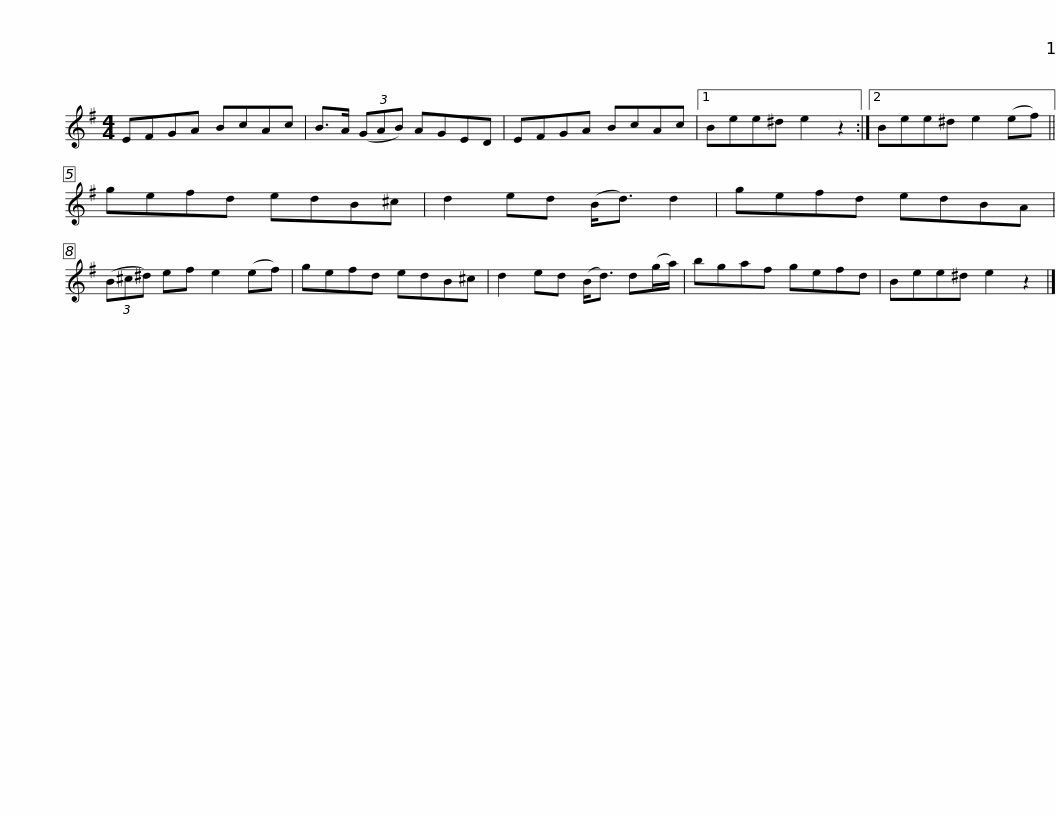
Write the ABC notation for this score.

X:1
L:1/8
M:4/4
I:linebreak $
K:Emin
V:1 treble
V:1
 EFGA BcAc | B>A (3(GAB) AGED | EFGA BcAc |1 Bee^d e2 z2 :|2 Bee^d e2 (ef) ||$ %5
 gefd edB^c | d2 ed (B<d) d2 | gefd edBA | (3(B^c^d) ef e2 (ef) | gefd edB^c |$ %10
 d2 ed (B<d) d(g/a/) | bgaf gefd | Bee^d e2 z2 |] %13
